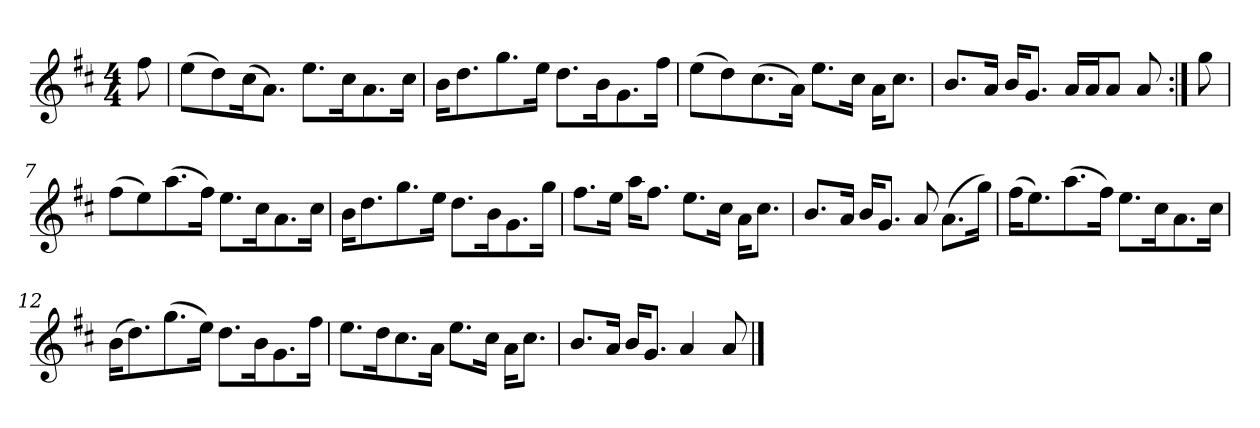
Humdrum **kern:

**kern
*part1
*staff1
*clefG2
*k[f#c#]
*D:
*M4/4
=1
8ff#\
=2
(>8ee\L
8dd\)
(>16cc#\K
8.a\J)
8.ee\L
16cc#\K
8.a\
16cc#\Jk
=3
16b\KL
8.dd\
8.gg\
16ee\Jk
8.dd\L
16b\K
8.g\
16ff#\Jk
=4
(>8ee\L
8dd\)
(>8.cc#\
16a\Jk)
8.ee\L
16cc#\Jk
16a\KL
8.cc#\J
=5
8.b/L
16a/Jk
16b/KL
8.g/J
16a/LL
16a/J
8a/J
8a/
=6:|!
8gg\
!!LO:LB:g=z
=7
(>8ff#\L
8ee\)
(>8.aa\
16ff#\Jk)
8.ee\L
16cc#\K
8.a\
16cc#\Jk
=8
16b\KL
8.dd\
8.gg\
16ee\Jk
8.dd\L
16b\K
8.g\
16gg\Jk
=9
8.ff#\L
16ee\Jk
16aa\KL
8.ff#\J
8.ee\L
16cc#\Jk
16a\KL
8.cc#\J
=10
8.b/L
16a/Jk
16b/KL
8.g/J
8a/
(>8.a\L
16gg\Jk)
!!LO:LB:g=z
=11
(>16ff#\KL
8.ee\)
(>8.aa\
16ff#\Jk)
8.ee\L
16cc#\K
8.a\
16cc#\Jk
=12
(>16b\KL
8.dd\)
(>8.gg\
16ee\Jk)
8.dd\L
16b\K
8.g\
16ff#\Jk
=13
8.ee\L
16dd\K
8.cc#\
16a\Jk
8.ee\L
16cc#\Jk
16a\KL
8.cc#\J
=14
8.b/L
16a/Jk
16b/KL
8.g/J
4a/
8a/
==
*-
